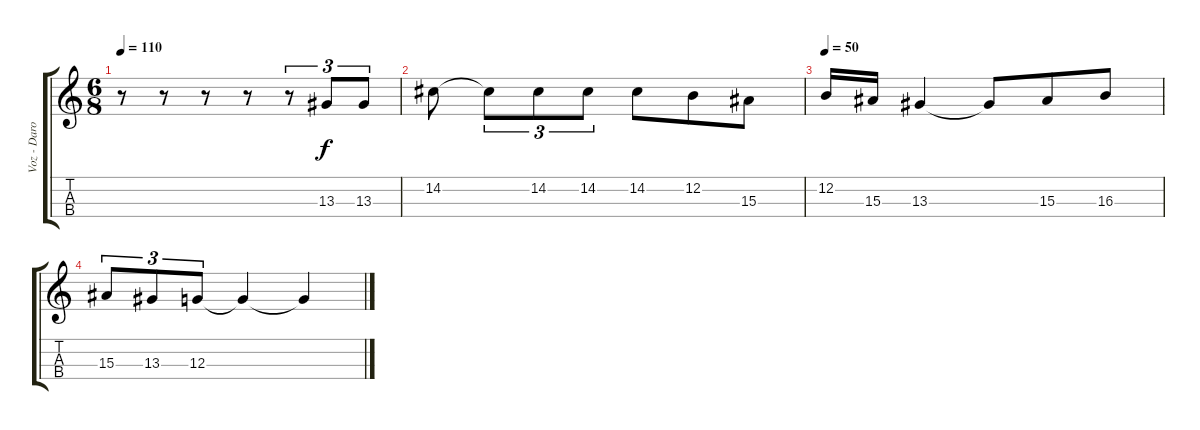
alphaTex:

\track ("Voz - Daron Malakian" "Voz - Daro") {instrument lead6voice}
\staff {score tabs}
\tuning (E4 B3 G3 D3) {hide}
\ts (6 8)
\tempo 110
\clef g2
\ks c
r.8{dy f} r.8 r.8 r.8 r.8{tu (3 2)} 13.3.8{tu (3 2)} 13.3.8{tu (3 2)} |
14.2.8 14.2{t}.8{tu (3 2)} 14.2.8{tu (3 2)} 14.2.8{tu (3 2)} 14.2.8 12.2.8 15.3.8 |
\tempo 50
12.2.16 15.3.16 13.3.4 13.3{t}.8 15.3.8 16.3.8 |
15.3.8{tu (3 2)} 13.3.8{tu (3 2)} 12.3.8{tu (3 2)} 12.3{t}.4 12.3{t}.4
